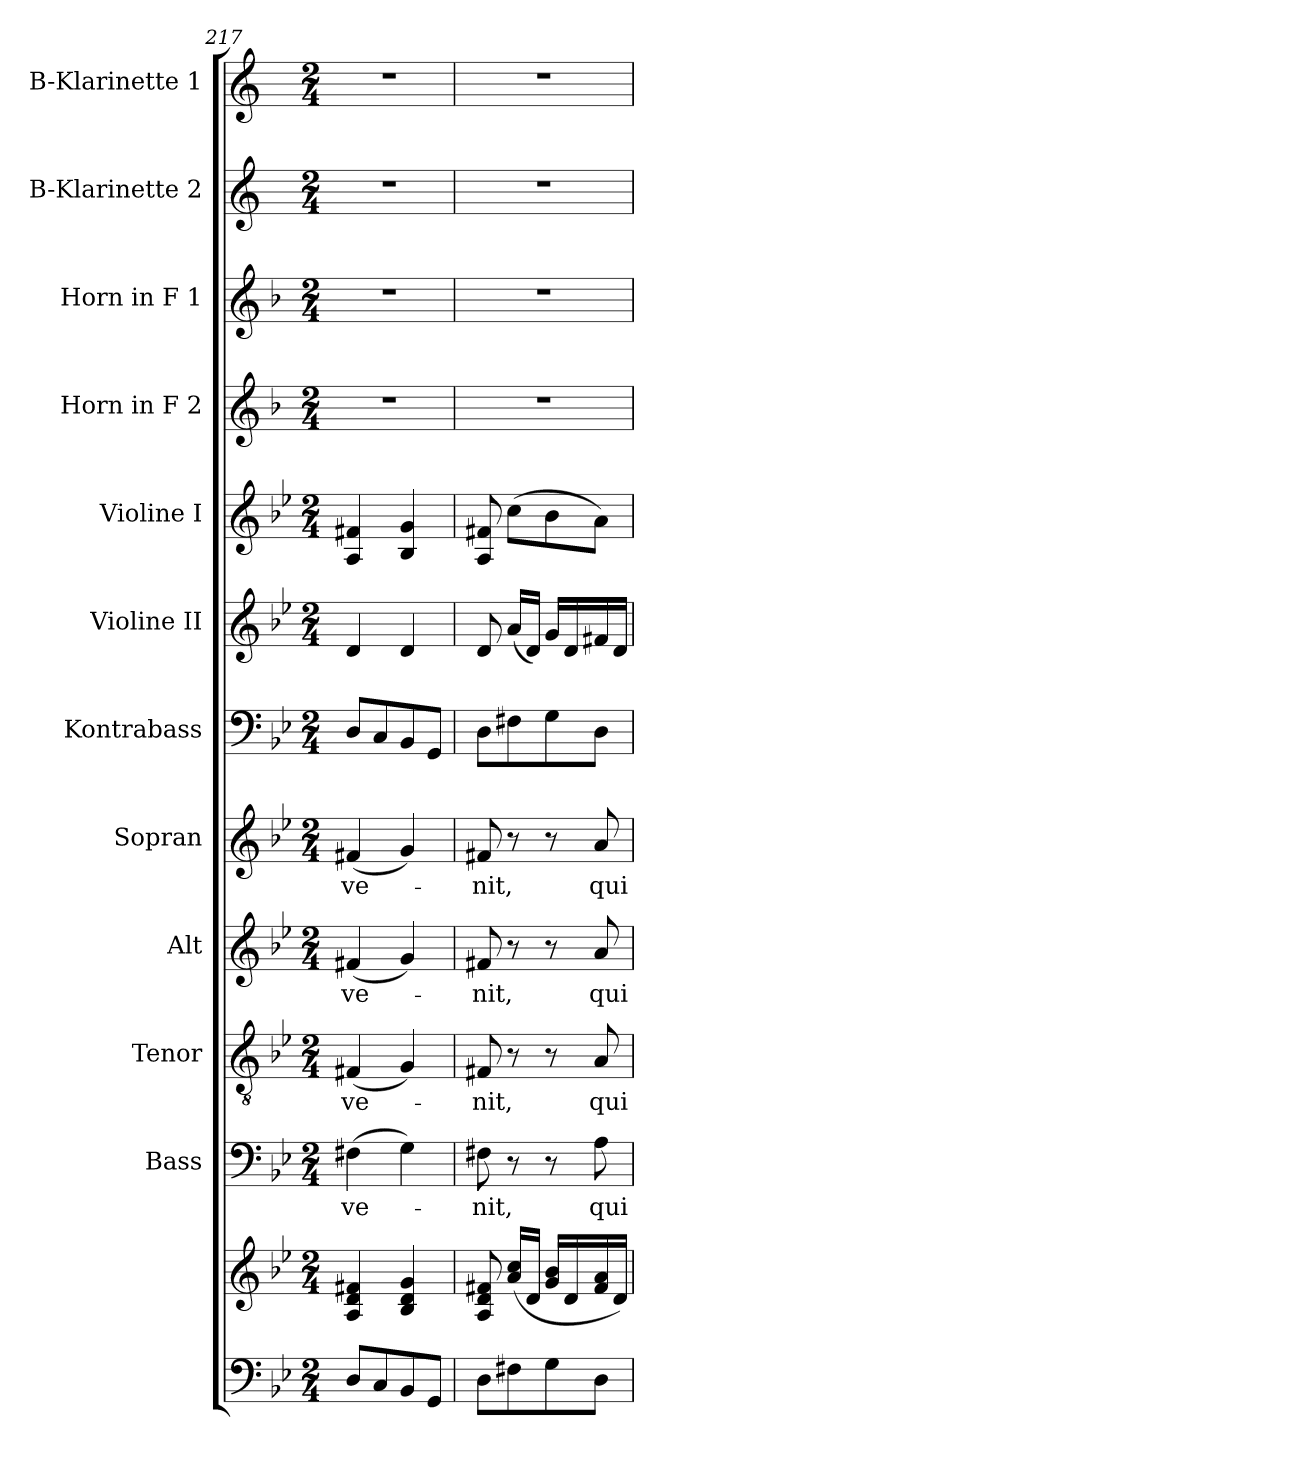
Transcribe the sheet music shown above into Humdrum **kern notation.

**kern	**kern	**kern	**text	**kern	**text	**kern	**text	**kern	**text	**kern	**kern	**kern	**kern	**kern	**kern	**kern
*part12	*part12	*part11	*part11	*part10	*part10	*part9	*part9	*part8	*part8	*part7	*part6	*part5	*part4	*part3	*part2	*part1
*staff13	*staff12	*staff11	*staff11	*staff10	*staff10	*staff9	*staff9	*staff8	*staff8	*staff7	*staff6	*staff5	*staff4	*staff3	*staff2	*staff1
*	*	*I"Bass	*	*I"Tenor	*	*I"Alt	*	*I"Sopran	*	*I"Kontrabass	*I"Violine II	*I"Violine I	*I"Horn in F 2	*I"Horn in F 1	*I"B-Klarinette 2	*I"B-Klarinette 1
*	*	*I'B.	*	*I'T.	*	*I'A.	*	*I'S.	*	*I'Kb.	*I'Vl. II	*I'Vl. I	*	*	*I'B Kl. 2	*I'B Kl. 1
*clefF4	*clefG2	*clefF4	*	*clefGv2	*	*clefG2	*	*clefG2	*	*clefF4	*clefG2	*clefG2	*clefG2	*clefG2	*clefG2	*clefG2
*	*	*	*	*	*	*	*	*	*	*ITrd7c12	*	*	*ITrd4c7	*ITrd4c7	*ITrd1c2	*ITrd1c2
*k[b-e-]	*k[b-e-]	*k[b-e-]	*	*k[b-e-]	*	*k[b-e-]	*	*k[b-e-]	*	*k[b-e-]	*k[b-e-]	*k[b-e-]	*k[b-e-]	*k[b-e-]	*k[b-e-]	*k[b-e-]
*B-:	*B-:	*B-:	*	*B-:	*	*B-:	*	*B-:	*	*B-:	*B-:	*B-:	*B-:	*B-:	*B-:	*B-:
*M2/4	*M2/4	*M2/4	*	*M2/4	*	*M2/4	*	*M2/4	*	*M2/4	*M2/4	*M2/4	*M2/4	*M2/4	*M2/4	*M2/4
=217	=217	=217	=217	=217	=217	=217	=217	=217	=217	=217	=217	=217	=217	=217	=217	=217
!	!	!	!LO:LY:b	!	!LO:LY:b	!	!LO:LY:b	!	!LO:LY:b	!	!	!	!	!	!	!
8D/L	4A/ 4d/ 4f#X/	(>4F#X\	ve-	(<4F#X/	ve-	(<4f#X/	ve-	(<4f#X/	ve-	8DD/L	4d/	4A/ 4f#X/	2r	2r	2r	2r
8C/	.	.	.	.	.	.	.	.	.	8CC/	.	.	.	.	.	.
8BB-/	4B-/ 4d/ 4g/	4G\)	.	4G/)	.	4g/)	.	4g/)	.	8BBB-/	4d/	4B-/ 4g/	.	.	.	.
8GG/J	.	.	.	.	.	.	.	.	.	8GGG/J	.	.	.	.	.	.
!!LO:PB:g=z
=218	=218	=218	=218	=218	=218	=218	=218	=218	=218	=218	=218	=218	=218	=218	=218	=218
!	!	!	!LO:LY:b	!	!LO:LY:b	!	!LO:LY:b	!	!LO:LY:b	!	!	!	!	!	!	!
8D\L	8A/ 8d/ 8f#X/	8F#X\	-nit,	8F#X/	-nit,	8f#X/	-nit,	8f#X/	-nit,	8DD\L	8d/	8A/ 8f#X/	2r	2r	2r	2r
8F#X\	(<16a/ 16cc/LL	8r	.	8r	.	8r	.	8r	.	8FF#X\	(<16a/LL	(>8cc\L	.	.	.	.
.	16d/JJ	.	.	.	.	.	.	.	.	.	16d/JJ)	.	.	.	.	.
8G\	16g/ 16b-/LL	8r	.	8r	.	8r	.	8r	.	8GG\	16g/LL	8b-\	.	.	.	.
.	16d/	.	.	.	.	.	.	.	.	.	16d/	.	.	.	.	.
!	!	!	!LO:LY:b	!	!LO:LY:b	!	!LO:LY:b	!	!LO:LY:b	!	!	!	!	!	!	!
8D\J	16f#/ 16a/	8A\	qui	8A/	qui	8a/	qui	8a/	qui	8DD\J	16f#X/	8a\J)	.	.	.	.
.	16d/JJ)	.	.	.	.	.	.	.	.	.	16d/JJ	.	.	.	.	.
=	=	=	=	=	=	=	=	=	=	=	=	=	=	=	=	=
*-	*-	*-	*-	*-	*-	*-	*-	*-	*-	*-	*-	*-	*-	*-	*-	*-
